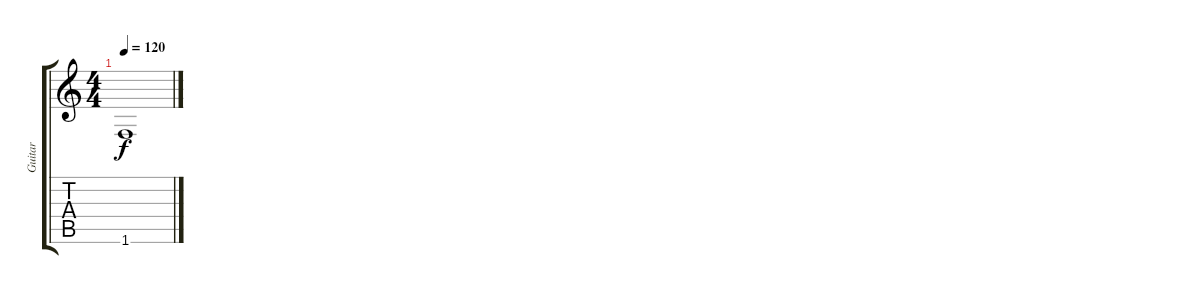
\track ("Guitar" "Guitar") {instrument acousticguitarnylon}
\staff {score tabs}
\tuning (E4 B3 G3 D3 A2 E2) {hide}
\ts (4 4)
\tempo 120
\clef g2
\ks c
1.6.1{dy f}
